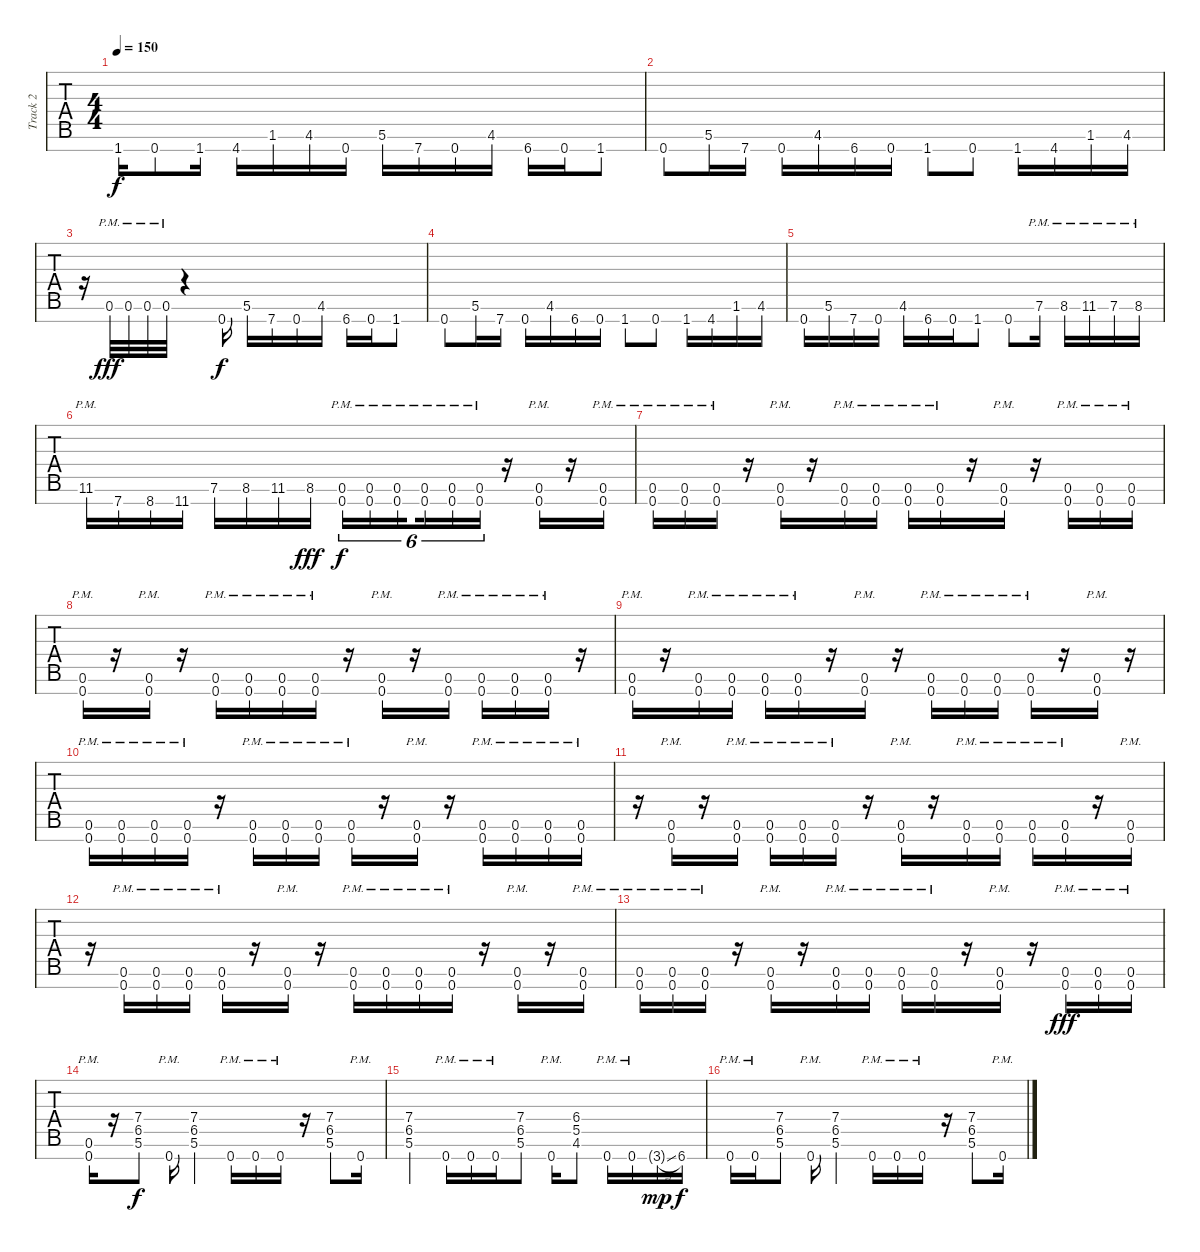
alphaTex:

\track ("Track 2" "Track 2") {instrument distortionguitar}
\staff {tabs}
\tuning (E4 B3 G3 D3 A2 E2 A1) {hide}
\ts (4 4)
\tempo 150
\clef f4
\ks c
1.7{t}.16{dy f} 0.7.8 1.7.16 4.7.16 1.6.16 4.6.16 0.7.16 5.6.16 7.7.16 0.7.16 4.6.16 6.7.16 0.7.16 1.7.8 |
0.7.8 5.6.16 7.7.16 0.7.16 4.6.16 6.7.16 0.7.16 1.7.8 0.7.8 1.7.16 4.7.16 1.6.16 4.6.16 |
r.16 0.6{hac pm}.32{dy fff} 0.6{hac pm}.32 0.6{hac pm}.32 0.6{hac pm}.32 r.4 0.7.16{dy f} 5.6.16 7.7.16 0.7.16 4.6.16 6.7.16 0.7.16 1.7.8 |
0.7.8 5.6.16 7.7.16 0.7.16 4.6.16 6.7.16 0.7.16 1.7.8 0.7.8 1.7.16 4.7.16 1.6.16 4.6.16 |
0.7.16 5.6.16 7.7.16 0.7.16 4.6.16 6.7.16 0.7.16 1.7.8 0.7.8 7.6{pm}.16 8.6{pm}.16 11.6{pm}.16 7.6{pm}.16 8.6{pm}.16 |
11.6{pm}.16 7.7.16 8.7.16 11.7.16 7.6.16 8.6.16 11.6.16 8.6{hac}.16{dy fff} (0.6{pm} 0.7{pm}).16{tu (6 4) dy f} (0.6{pm} 0.7{pm}).16{tu (6 4)} (0.6{pm} 0.7{pm}).16{tu (6 4) beam splitsecondary} (0.6{pm} 0.7{pm}).16{tu (6 4)} (0.6{pm} 0.7{pm}).16{tu (6 4)} (0.6{pm} 0.7{pm}).16{tu (6 4)} r.16 (0.6{pm} 0.7{pm}).16 r.16 (0.6{pm} 0.7{pm}).16 |
(0.6{pm} 0.7{pm}).16 (0.6{pm} 0.7{pm}).16 (0.6{pm} 0.7{pm}).16 r.16 (0.6{pm} 0.7{pm}).16 r.16 (0.6{pm} 0.7{pm}).16 (0.6{pm} 0.7{pm}).16 (0.6{pm} 0.7{pm}).16 (0.6{pm} 0.7{pm}).16 r.16 (0.6{pm} 0.7{pm}).16 r.16 (0.6{pm} 0.7{pm}).16 (0.6{pm} 0.7{pm}).16 (0.6{pm} 0.7{pm}).16 |
(0.6{pm} 0.7{pm}).16 r.16 (0.6{pm} 0.7{pm}).16 r.16 (0.6{pm} 0.7{pm}).16 (0.6{pm} 0.7{pm}).16 (0.6{pm} 0.7{pm}).16 (0.6{pm} 0.7{pm}).16 r.16 (0.6{pm} 0.7{pm}).16 r.16 (0.6{pm} 0.7{pm}).16 (0.6{pm} 0.7{pm}).16 (0.6{pm} 0.7{pm}).16 (0.6{pm} 0.7{pm}).16 r.16 |
(0.6{pm} 0.7{pm}).16 r.16 (0.6{pm} 0.7{pm}).16 (0.6{pm} 0.7{pm}).16 (0.6{pm} 0.7{pm}).16 (0.6{pm} 0.7{pm}).16 r.16 (0.6{pm} 0.7{pm}).16 r.16 (0.6{pm} 0.7{pm}).16 (0.6{pm} 0.7{pm}).16 (0.6{pm} 0.7{pm}).16 (0.6{pm} 0.7{pm}).16 r.16 (0.6{pm} 0.7{pm}).16 r.16 |
(0.6{pm} 0.7{pm}).16 (0.6{pm} 0.7{pm}).16 (0.6{pm} 0.7{pm}).16 (0.6{pm} 0.7{pm}).16 r.16 (0.6{pm} 0.7{pm}).16 (0.6{pm} 0.7{pm}).16 (0.6{pm} 0.7{pm}).16 (0.6{pm} 0.7{pm}).16 r.16 (0.6{pm} 0.7{pm}).16 r.16 (0.6{pm} 0.7{pm}).16 (0.6{pm} 0.7{pm}).16 (0.6{pm} 0.7{pm}).16 (0.6{pm} 0.7{pm}).16 |
r.16 (0.6{pm} 0.7{pm}).16 r.16 (0.6{pm} 0.7{pm}).16 (0.6{pm} 0.7{pm}).16 (0.6{pm} 0.7{pm}).16 (0.6{pm} 0.7{pm}).16 r.16 (0.6{pm} 0.7{pm}).16 r.16 (0.6{pm} 0.7{pm}).16 (0.6{pm} 0.7{pm}).16 (0.6{pm} 0.7{pm}).16 (0.6{pm} 0.7{pm}).16 r.16 (0.6{pm} 0.7{pm}).16 |
r.16 (0.6{pm} 0.7{pm}).16 (0.6{pm} 0.7{pm}).16 (0.6{pm} 0.7{pm}).16 (0.6{pm} 0.7{pm}).16 r.16 (0.6{pm} 0.7{pm}).16 r.16 (0.6{pm} 0.7{pm}).16 (0.6{pm} 0.7{pm}).16 (0.6{pm} 0.7{pm}).16 (0.6{pm} 0.7{pm}).16 r.16 (0.6{pm} 0.7{pm}).16 r.16 (0.6{pm} 0.7{pm}).16 |
(0.6{pm} 0.7{pm}).16 (0.6{pm} 0.7{pm}).16 (0.6{pm} 0.7{pm}).16 r.16 (0.6{pm} 0.7{pm}).16 r.16 (0.6{pm} 0.7{pm}).16 (0.6{pm} 0.7{pm}).16 (0.6{pm} 0.7{pm}).16 (0.6{pm} 0.7{pm}).16 r.16 (0.6{pm} 0.7{pm}).16 r.16 (0.6{hac pm} 0.7{hac pm}).16{dy fff} (0.6{hac pm} 0.7{hac pm}).16 (0.6{hac pm} 0.7{hac pm}).16 |
(0.6{hac pm} 0.7{hac pm}).16 r.16 (7.4 6.5 5.6).8{dy f} 0.7{pm}.16 (7.4 6.5 5.6).4 0.7{pm}.16 0.7{pm}.16 0.7{pm}.16 r.16 (7.4 6.5 5.6).8 0.7{pm}.16 |
(7.4 6.5 5.6).4 0.7{pm}.16 0.7{pm}.16 0.7{pm}.16 (7.4 6.5 5.6).8 0.7{pm}.16 (6.4 5.5 4.6).8 0.7{pm}.16 0.7{pm}.16 3.7{sl g}.16{dy mp} 6.7.16{dy f} |
0.7{pm}.16 0.7{pm}.16 (7.4 6.5 5.6).8 0.7{pm}.16 (7.4 6.5 5.6).4 0.7{pm}.16 0.7{pm}.16 0.7{pm}.16 r.16 (7.4 6.5 5.6).8 0.7{pm}.16
